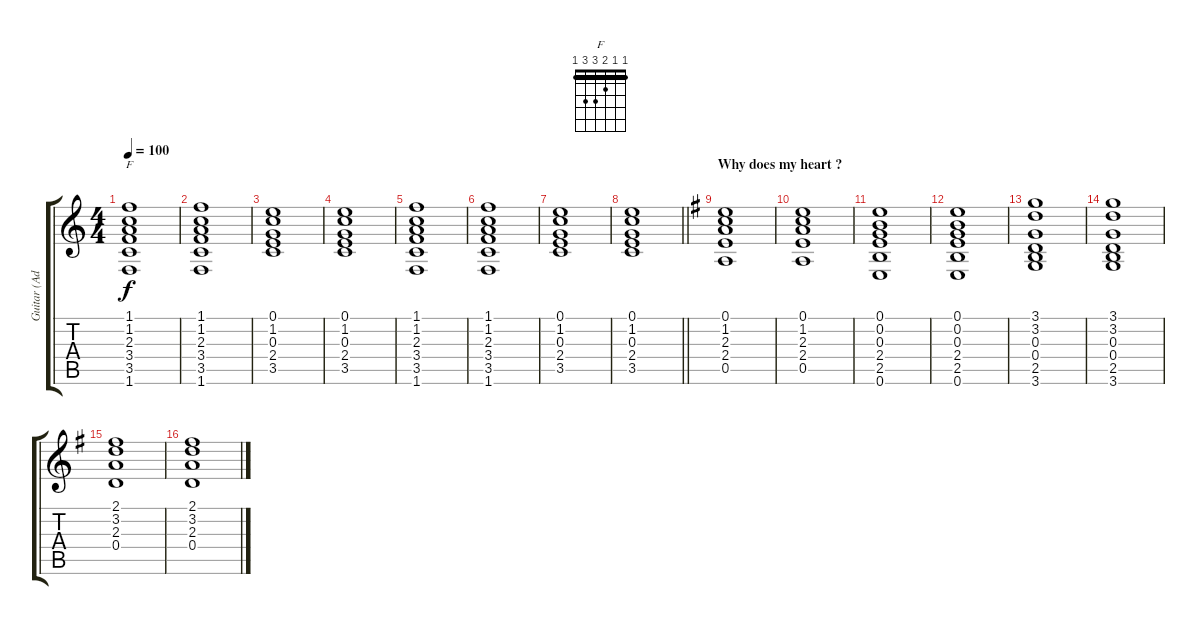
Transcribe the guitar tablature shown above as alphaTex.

\track ("Guitar (Additional)" "Guitar (Ad") {mute instrument electricguitarjazz}
\staff {score tabs}
\tuning (E4 B3 G3 D3 A2 E2) {hide}
\chord ("F" 1 1 2 3 3 1) {barre 1}
\ts (4 4)
\tempo 100
\clef g2
\ks c
(1.1 1.2 2.3 3.4 3.5 1.6).1{ch "F" dy f} |
(1.1 1.2 2.3 3.4 3.5 1.6).1 |
(0.1 1.2 0.3 2.4 3.5).1 |
(0.1 1.2 0.3 2.4 3.5).1 |
(1.1 1.2 2.3 3.4 3.5 1.6).1 |
(1.1 1.2 2.3 3.4 3.5 1.6).1 |
(0.1 1.2 0.3 2.4 3.5).1 |
\barLineRight lightlight
(0.1 1.2 0.3 2.4 3.5).1 |
\section ("" "Why does my heart ?")
\ks g
(0.1 1.2 2.3 2.4 0.5).1 |
(0.1 1.2 2.3 2.4 0.5).1 |
(0.1 0.2 0.3 2.4 2.5 0.6).1 |
(0.1 0.2 0.3 2.4 2.5 0.6).1 |
(3.1 3.2 0.3 0.4 2.5 3.6).1 |
(3.1 3.2 0.3 0.4 2.5 3.6).1 |
(2.1 3.2 2.3 0.4).1 |
(2.1 3.2 2.3 0.4).1
